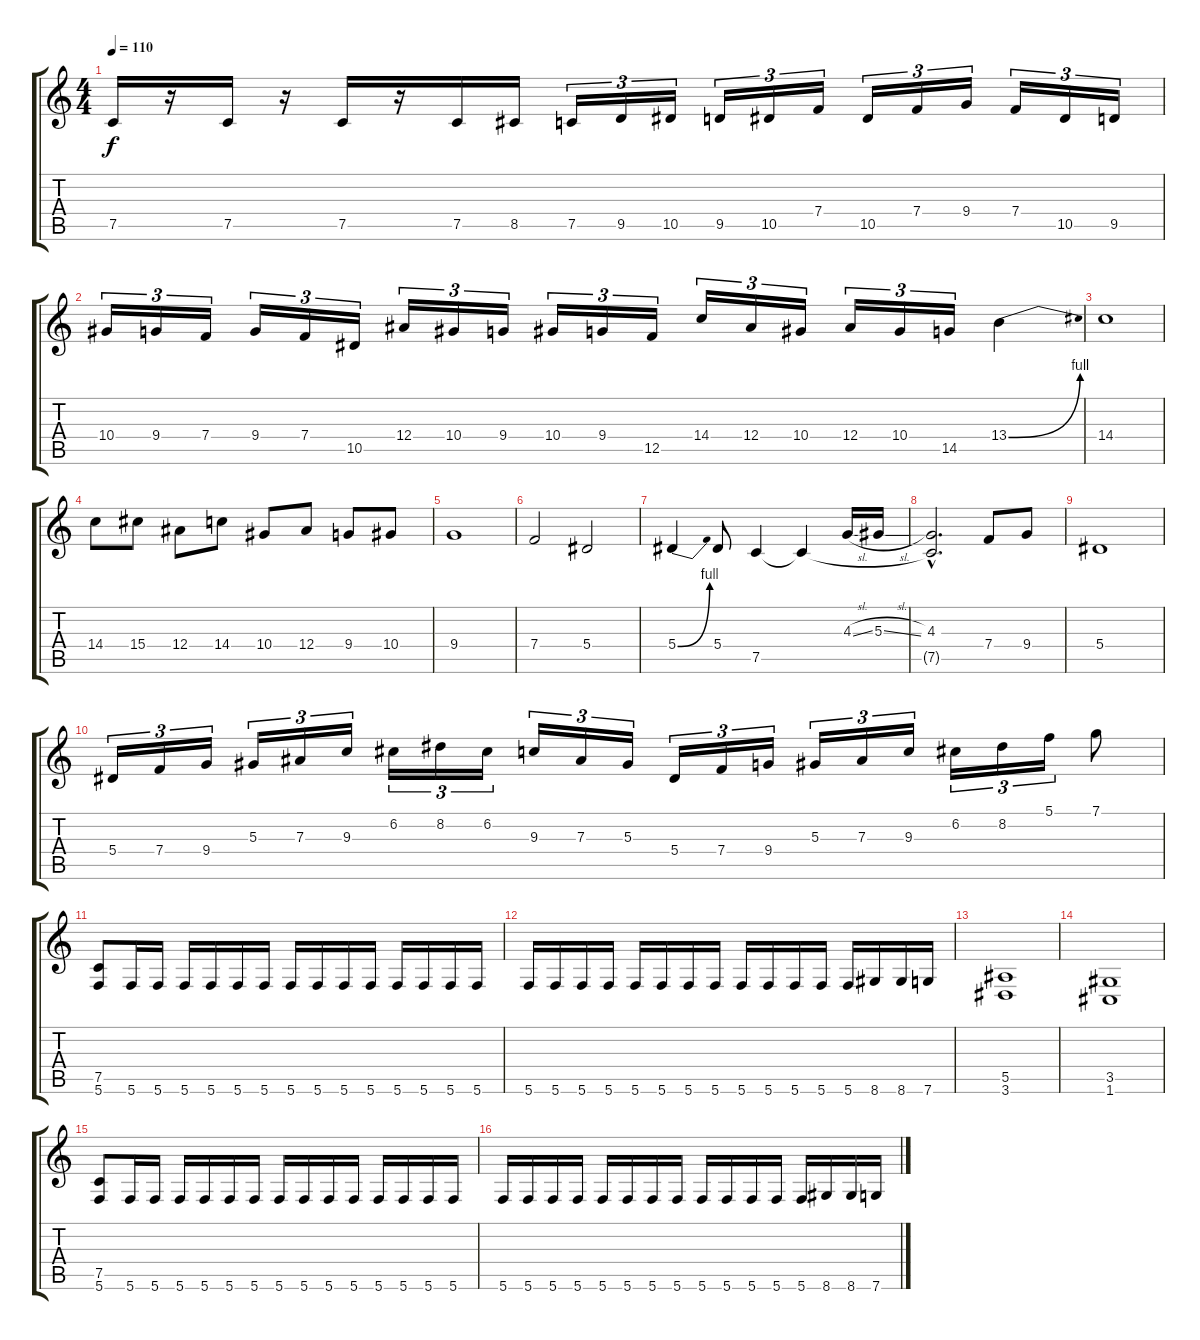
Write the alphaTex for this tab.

\track "" {instrument distortionguitar}
\staff {score tabs}
\tuning (C4 G3 Eb3 Bb2 F2 C2) {hide}
\ts (4 4)
\tempo 110
\clef g2
\ks c
7.5.16{dy f} r.16 7.5.16 r.16 7.5.16 r.16 7.5.16 8.5.16 7.5.16{tu (3 2)} 9.5.16{tu (3 2)} 10.5.16{tu (3 2)} 9.5.16{tu (3 2)} 10.5.16{tu (3 2)} 7.4.16{tu (3 2)} 10.5.16{tu (3 2)} 7.4.16{tu (3 2)} 9.4.16{tu (3 2)} 7.4.16{tu (3 2)} 10.5.16{tu (3 2)} 9.5.16{tu (3 2)} |
10.4.16{tu (3 2)} 9.4.16{tu (3 2)} 7.4.16{tu (3 2)} 9.4.16{tu (3 2)} 7.4.16{tu (3 2)} 10.5.16{tu (3 2)} 12.4.16{tu (3 2)} 10.4.16{tu (3 2)} 9.4.16{tu (3 2)} 10.4.16{tu (3 2)} 9.4.16{tu (3 2)} 12.5.16{tu (3 2)} 14.4.16{tu (3 2)} 12.4.16{tu (3 2)} 10.4.16{tu (3 2)} 12.4.16{tu (3 2)} 10.4.16{tu (3 2)} 14.5.16{tu (3 2)} 13.4{be (bend 0 0 60 4)}.4 |
14.4.1 |
14.4.8 15.4.8 12.4.8 14.4.8 10.4.8 12.4.8 9.4.8 10.4.8 |
9.4.1 |
7.4.2 5.4.2 |
5.4{be (bend 0 0 60 4)}.4 5.4.8 7.5.4 7.5{t}.4 4.3{sl}.16 5.3{sl}.16 |
(4.3{hac} 7.5{hac t}).2{d} 7.4.8 9.4.8 |
5.4.1 |
5.4.16{tu (3 2)} 7.4.16{tu (3 2)} 9.4.16{tu (3 2)} 5.3.16{tu (3 2)} 7.3.16{tu (3 2)} 9.3.16{tu (3 2)} 6.2.16{tu (3 2)} 8.2.16{tu (3 2)} 6.2.16{tu (3 2)} 9.3.16{tu (3 2)} 7.3.16{tu (3 2)} 5.3.16{tu (3 2)} 5.4.16{tu (3 2)} 7.4.16{tu (3 2)} 9.4.16{tu (3 2)} 5.3.16{tu (3 2)} 7.3.16{tu (3 2)} 9.3.16{tu (3 2)} 6.2.16{tu (3 2)} 8.2.16{tu (3 2)} 5.1.16{tu (3 2)} 7.1.8 |
(7.5 5.6).8 5.6.16 5.6.16 5.6.16 5.6.16 5.6.16 5.6.16 5.6.16 5.6.16 5.6.16 5.6.16 5.6.16 5.6.16 5.6.16 5.6.16 |
5.6.16 5.6.16 5.6.16 5.6.16 5.6.16 5.6.16 5.6.16 5.6.16 5.6.16 5.6.16 5.6.16 5.6.16 5.6.16 8.6.16 8.6.16 7.6.16 |
(5.5 3.6).1 |
(3.5 1.6).1 |
(7.5 5.6).8 5.6.16 5.6.16 5.6.16 5.6.16 5.6.16 5.6.16 5.6.16 5.6.16 5.6.16 5.6.16 5.6.16 5.6.16 5.6.16 5.6.16 |
5.6.16 5.6.16 5.6.16 5.6.16 5.6.16 5.6.16 5.6.16 5.6.16 5.6.16 5.6.16 5.6.16 5.6.16 5.6.16 8.6.16 8.6.16 7.6.16
